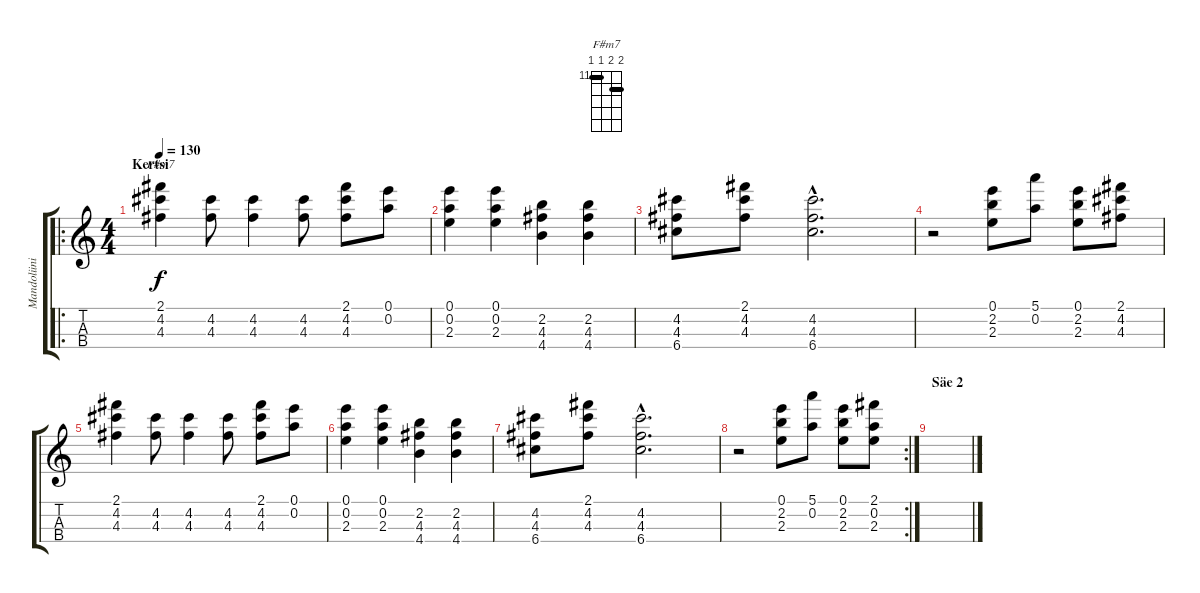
\track ("Mandoliini" "Mandoliini") {instrument banjo}
\staff {score tabs}
\tuning (E5 A4 D4 G3) {hide}
\displaytranspose 12
\chord ("F#m7" 12 12 11 11) {firstfret 11 barre (11 12)}
\ro
\ts (4 4)
\section ("" "Kertsi")
\tempo 130
\clef g2
\ks c
(2.1 4.2 4.3).4{ch "F#m7" dy f} (4.2 4.3).8 (4.2 4.3).4 (4.2 4.3).8 (2.1 4.2 4.3).8 (0.1 0.2).8 |
(0.1 0.2 2.3).4 (0.1 0.2 2.3).4 (2.2 4.3 4.4).4 (2.2 4.3 4.4).4 |
(4.2 4.3 6.4).8 (2.1 4.2 4.3).8 (4.2{hac} 4.3{hac} 6.4{hac}).2{d} |
r.2 (0.1 2.2 2.3).8 (5.1 0.2).8 (0.1 2.2 2.3).8 (2.1 4.2 4.3).8 |
(2.1 4.2 4.3).4 (4.2 4.3).8 (4.2 4.3).4 (4.2 4.3).8 (2.1 4.2 4.3).8 (0.1 0.2).8 |
(0.1 0.2 2.3).4 (0.1 0.2 2.3).4 (2.2 4.3 4.4).4 (2.2 4.3 4.4).4 |
(4.2 4.3 6.4).8 (2.1 4.2 4.3).8 (4.2{hac} 4.3{hac} 6.4{hac}).2{d} |
\rc 2
r.2 (0.1 2.2 2.3).8 (5.1 0.2).8 (0.1 2.2 2.3).8 (2.1 0.2 2.3).8 |
\section ("" "Säe 2")
